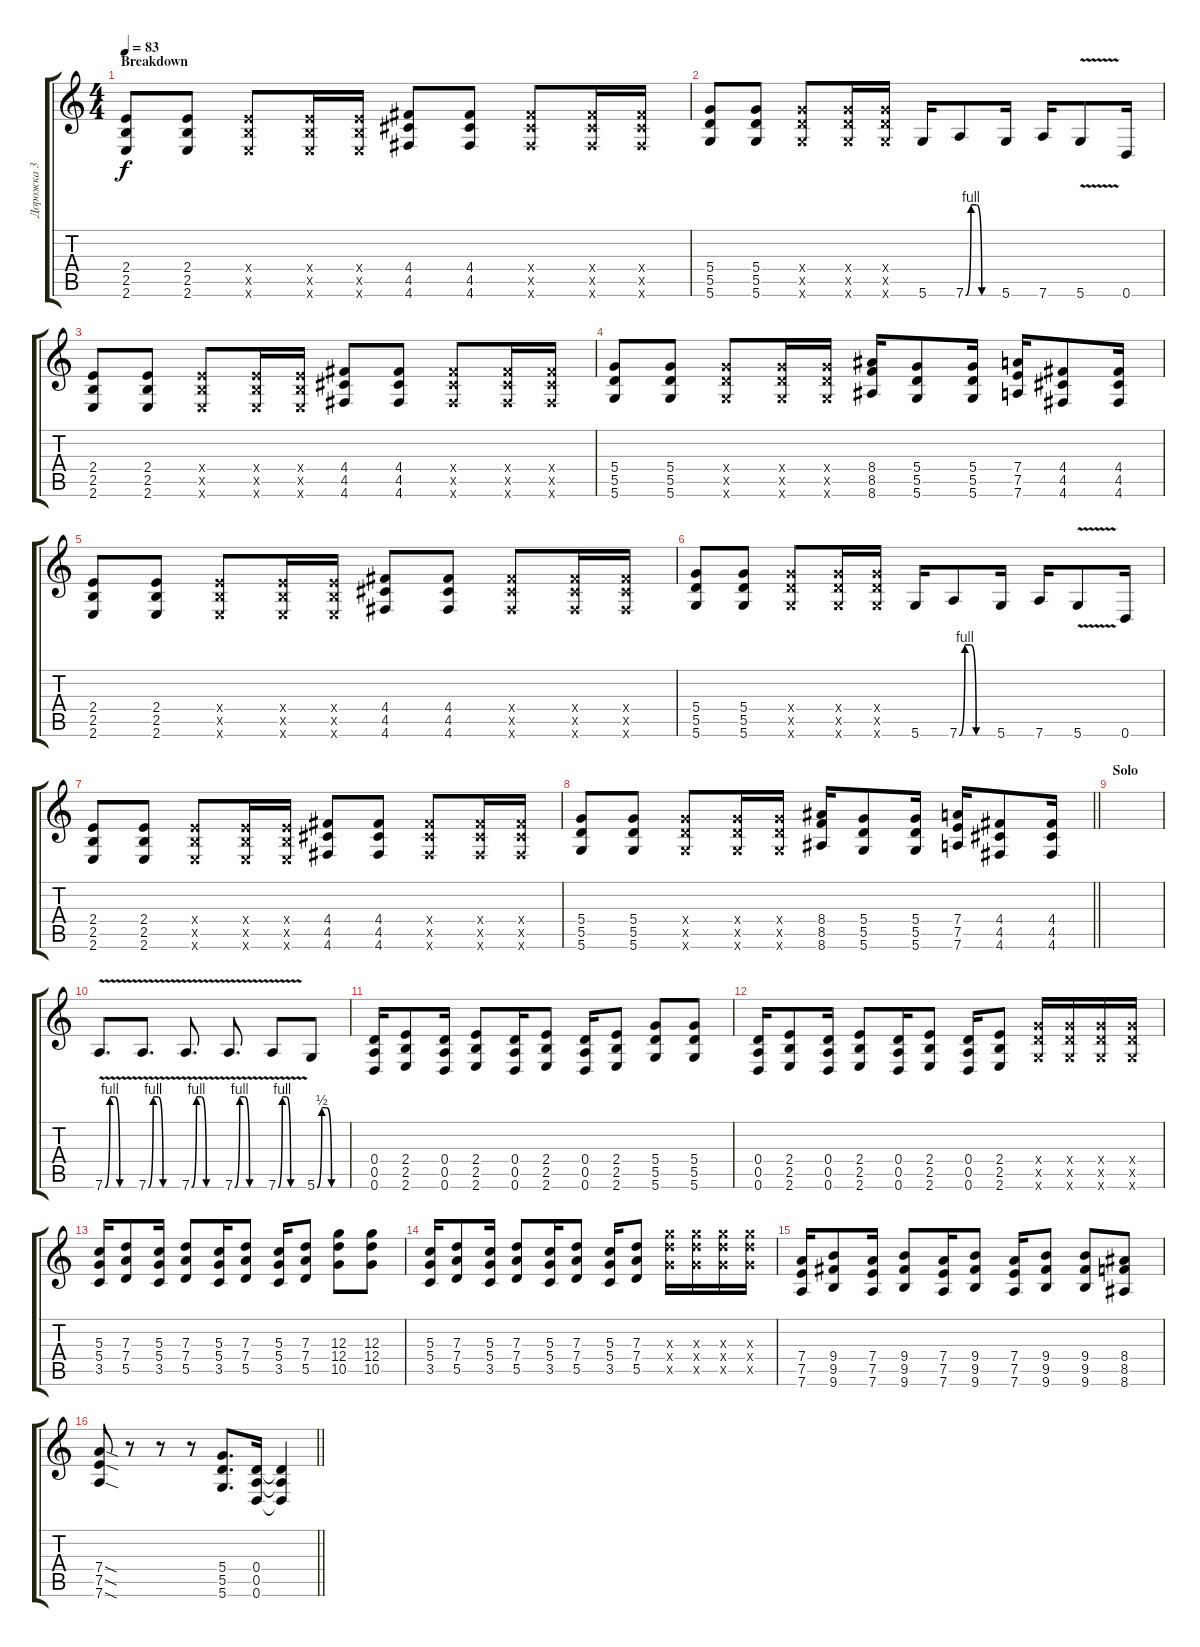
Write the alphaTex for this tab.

\track ("Дорожка 3" "Дорожка 3") {instrument distortionguitar}
\staff {score tabs}
\tuning (E4 B3 G3 D3 A2 D2) {hide}
\ts (4 4)
\section ("" "Breakdown")
\tempo 83
\clef g2
\ks c
(2.4 2.5 2.6).8{dy f} (2.4 2.5 2.6).8 (2.4{x} 2.5{x} 2.6{x}).8 (2.4{x} 2.5{x} 2.6{x}).16 (2.4{x} 2.5{x} 2.6{x}).16 (4.4 4.5 4.6).8 (4.4 4.5 4.6).8 (4.4{x} 4.5{x} 4.6{x}).8 (4.4{x} 4.5{x} 4.6{x}).16 (4.4{x} 4.5{x} 4.6{x}).16 |
(5.4 5.5 5.6).8 (5.4 5.5 5.6).8 (5.4{x} 5.5{x} 5.6{x}).8 (5.4{x} 5.5{x} 5.6{x}).16 (5.4{x} 5.5{x} 5.6{x}).16 5.6.16 7.6{be (custom 0 0 10 4 20 4 30 0 60 0)}.8 5.6.16 7.6.16 5.6{v}.8 0.6.16 |
(2.4 2.5 2.6).8 (2.4 2.5 2.6).8 (2.4{x} 2.5{x} 2.6{x}).8 (2.4{x} 2.5{x} 2.6{x}).16 (2.4{x} 2.5{x} 2.6{x}).16 (4.4 4.5 4.6).8 (4.4 4.5 4.6).8 (4.4{x} 4.5{x} 4.6{x}).8 (4.4{x} 4.5{x} 4.6{x}).16 (4.4{x} 4.5{x} 4.6{x}).16 |
(5.4 5.5 5.6).8 (5.4 5.5 5.6).8 (5.4{x} 5.5{x} 5.6{x}).8 (5.4{x} 5.5{x} 5.6{x}).16 (5.4{x} 5.5{x} 5.6{x}).16 (8.4 8.5 8.6).16 (5.4 5.5 5.6).8 (5.4 5.5 5.6).16 (7.4 7.5 7.6).16 (4.4 4.5 4.6).8 (4.4 4.5 4.6).16 |
(2.4 2.5 2.6).8 (2.4 2.5 2.6).8 (2.4{x} 2.5{x} 2.6{x}).8 (2.4{x} 2.5{x} 2.6{x}).16 (2.4{x} 2.5{x} 2.6{x}).16 (4.4 4.5 4.6).8 (4.4 4.5 4.6).8 (4.4{x} 4.5{x} 4.6{x}).8 (4.4{x} 4.5{x} 4.6{x}).16 (4.4{x} 4.5{x} 4.6{x}).16 |
(5.4 5.5 5.6).8 (5.4 5.5 5.6).8 (5.4{x} 5.5{x} 5.6{x}).8 (5.4{x} 5.5{x} 5.6{x}).16 (5.4{x} 5.5{x} 5.6{x}).16 5.6.16 7.6{be (custom 0 0 10 4 20 4 30 0 60 0)}.8 5.6.16 7.6.16 5.6{v}.8 0.6.16 |
(2.4 2.5 2.6).8 (2.4 2.5 2.6).8 (2.4{x} 2.5{x} 2.6{x}).8 (2.4{x} 2.5{x} 2.6{x}).16 (2.4{x} 2.5{x} 2.6{x}).16 (4.4 4.5 4.6).8 (4.4 4.5 4.6).8 (4.4{x} 4.5{x} 4.6{x}).8 (4.4{x} 4.5{x} 4.6{x}).16 (4.4{x} 4.5{x} 4.6{x}).16 |
\barLineRight lightlight
(5.4 5.5 5.6).8 (5.4 5.5 5.6).8 (5.4{x} 5.5{x} 5.6{x}).8 (5.4{x} 5.5{x} 5.6{x}).16 (5.4{x} 5.5{x} 5.6{x}).16 (8.4 8.5 8.6).16 (5.4 5.5 5.6).8 (5.4 5.5 5.6).16 (7.4 7.5 7.6).16 (4.4 4.5 4.6).8 (4.4 4.5 4.6).16 |
\section ("" "Solo")
|
7.6{be (custom 0 0 10 4 20 4 30 0 60 0) v}.8{d} 7.6{be (custom 0 0 10 4 20 4 30 0 60 0) v}.8{d} 7.6{be (custom 0 0 10 4 20 4 30 0 60 0) v}.8{d} 7.6{be (custom 0 0 10 4 20 4 30 0 60 0) v}.8{d} 7.6{be (custom 0 0 10 4 20 4 30 0 60 0) v}.8 5.6{be (custom 0 0 10 2 20 2 30 0 60 0)}.8 |
(0.4 0.5 0.6).16 (2.4 2.5 2.6).8 (0.4 0.5 0.6).16 (2.4 2.5 2.6).8 (0.4 0.5 0.6).16 (2.4 2.5 2.6).8 (0.4 0.5 0.6).16 (2.4 2.5 2.6).8 (5.4 5.5 5.6).8 (5.4 5.5 5.6).8 |
(0.4 0.5 0.6).16 (2.4 2.5 2.6).8 (0.4 0.5 0.6).16 (2.4 2.5 2.6).8 (0.4 0.5 0.6).16 (2.4 2.5 2.6).8 (0.4 0.5 0.6).16 (2.4 2.5 2.6).8 (5.4{x} 5.5{x} 5.6{x}).16 (5.4{x} 5.5{x} 5.6{x}).16 (5.4{x} 5.5{x} 5.6{x}).16 (5.4{x} 5.5{x} 5.6{x}).16 |
(5.3 5.4 3.5).16 (7.3 7.4 5.5).8 (5.3 5.4 3.5).16 (7.3 7.4 5.5).8 (5.3 5.4 3.5).16 (7.3 7.4 5.5).8 (5.3 5.4 3.5).16 (7.3 7.4 5.5).8 (12.3 12.4 10.5).8 (12.3 12.4 10.5).8 |
(5.3 5.4 3.5).16 (7.3 7.4 5.5).8 (5.3 5.4 3.5).16 (7.3 7.4 5.5).8 (5.3 5.4 3.5).16 (7.3 7.4 5.5).8 (5.3 5.4 3.5).16 (7.3 7.4 5.5).8 (12.3{x} 12.4{x} 10.5{x}).16 (12.3{x} 12.4{x} 10.5{x}).16 (12.3{x} 12.4{x} 10.5{x}).16 (12.3{x} 12.4{x} 10.5{x}).16 |
(7.4 7.5 7.6).16 (9.4 9.5 9.6).8 (7.4 7.5 7.6).16 (9.4 9.5 9.6).8 (7.4 7.5 7.6).16 (9.4 9.5 9.6).8 (7.4 7.5 7.6).16 (9.4 9.5 9.6).8 (9.4 9.5 9.6).8 (8.4 8.5 8.6).8 |
\barLineRight lightlight
(7.4{sod} 7.5{sod} 7.6{sod}).8 r.8 r.8 r.8 (5.4 5.5 5.6).8{d} (0.4 0.5 0.6).16 (0.4{t} 0.5{t} 0.6{t}).4
